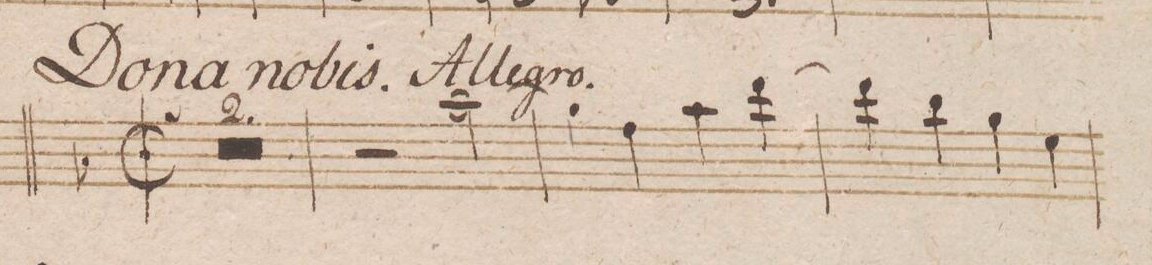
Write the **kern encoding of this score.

**kern	**dynam
*I"Fagotto Imo	*
*clefF4	*
*k[b-]	*
*met(c|)	*
*M2/2	*
0r	.
=2	=2
=3	=3
2r	.
*2\right	*
(2c\	.
=4	=4
4B-\)	.
4A\	.
4c\	.
[4f\	.
=5	=5
4f\]	.
4d\	.
4B-\	.
4G\	.
=6	=6
*-	*-
